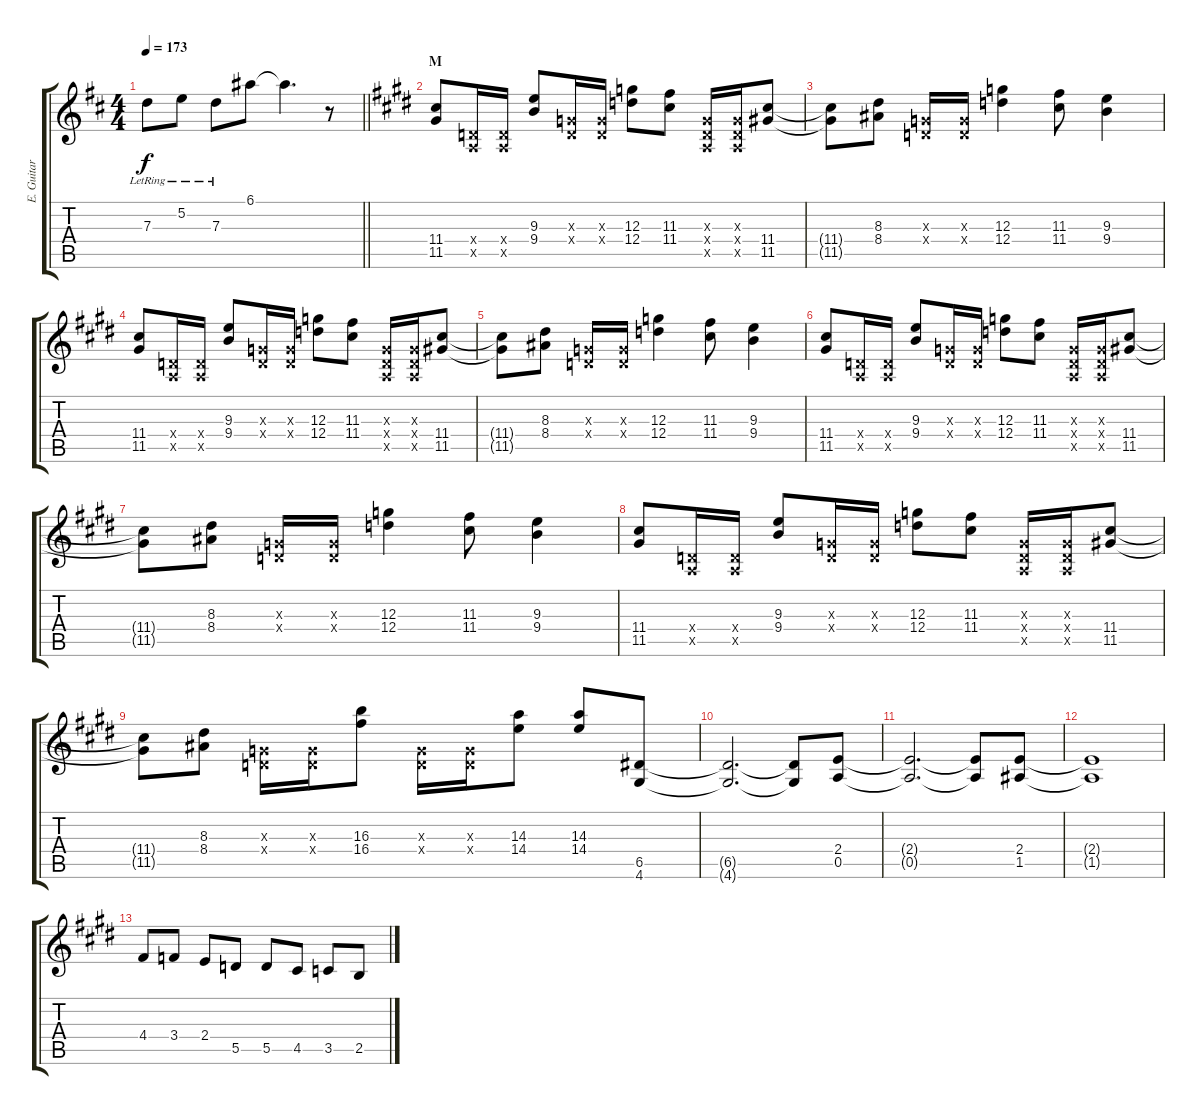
\track ("E. Guitar II" "E. Guitar ") {instrument overdrivenguitar}
\staff {score tabs}
\tuning (E4 B3 G3 D3 A2 E2) {hide}
\ts (4 4)
\tempo 173
\clef g2
\barLineRight lightlight
\ks d
7.3{lr}.8{dy f} 5.2{lr}.8 7.3{lr}.8 6.1.8 6.1{t}.4{d} r.8 |
\section ("" "M")
\ks e
(11.4 11.5).8 (0.4{x} 0.5{x}).16 (0.4{x} 0.5{x}).16 (9.3 9.4).8 (0.3{x} 0.4{x}).16 (0.3{x} 0.4{x}).16 (12.3 12.4).8 (11.3 11.4).8 (0.3{x} 0.4{x} 0.5{x}).16 (0.3{x} 0.4{x} 0.5{x}).16 (11.4 11.5).8 |
(11.4{t} 11.5{t}).8 (8.3 8.4).8 (0.3{x} 0.4{x}).16 (0.3{x} 0.4{x}).16 (12.3 12.4).4 (11.3 11.4).8 (9.3 9.4).4 |
(11.4 11.5).8 (0.4{x} 0.5{x}).16 (0.4{x} 0.5{x}).16 (9.3 9.4).8 (0.3{x} 0.4{x}).16 (0.3{x} 0.4{x}).16 (12.3 12.4).8 (11.3 11.4).8 (0.3{x} 0.4{x} 0.5{x}).16 (0.3{x} 0.4{x} 0.5{x}).16 (11.4 11.5).8 |
(11.4{t} 11.5{t}).8 (8.3 8.4).8 (0.3{x} 0.4{x}).16 (0.3{x} 0.4{x}).16 (12.3 12.4).4 (11.3 11.4).8 (9.3 9.4).4 |
(11.4 11.5).8 (0.4{x} 0.5{x}).16 (0.4{x} 0.5{x}).16 (9.3 9.4).8 (0.3{x} 0.4{x}).16 (0.3{x} 0.4{x}).16 (12.3 12.4).8 (11.3 11.4).8 (0.3{x} 0.4{x} 0.5{x}).16 (0.3{x} 0.4{x} 0.5{x}).16 (11.4 11.5).8 |
(11.4{t} 11.5{t}).8 (8.3 8.4).8 (0.3{x} 0.4{x}).16 (0.3{x} 0.4{x}).16 (12.3 12.4).4 (11.3 11.4).8 (9.3 9.4).4 |
(11.4 11.5).8 (0.4{x} 0.5{x}).16 (0.4{x} 0.5{x}).16 (9.3 9.4).8 (0.3{x} 0.4{x}).16 (0.3{x} 0.4{x}).16 (12.3 12.4).8 (11.3 11.4).8 (0.3{x} 0.4{x} 0.5{x}).16 (0.3{x} 0.4{x} 0.5{x}).16 (11.4 11.5).8 |
(11.4{t} 11.5{t}).8 (8.3 8.4).8 (0.3{x} 0.4{x}).16 (0.3{x} 0.4{x}).16 (16.3 16.4).8 (0.3{x} 0.4{x}).16 (0.3{x} 0.4{x}).16 (14.3 14.4).8 (14.3 14.4).8 (6.5 4.6).8 |
(6.5{t} 4.6{t}).2{d} (6.5{t} 4.6{t}).8 (2.4 0.5).8 |
(2.4{t} 0.5{t}).2{d} (2.4{t} 0.5{t}).8 (2.4 1.5).8 |
(2.4{t} 1.5{t}).1 |
4.4.8 3.4.8 2.4.8 5.5.8 5.5.8 4.5.8 3.5.8 2.5.8
